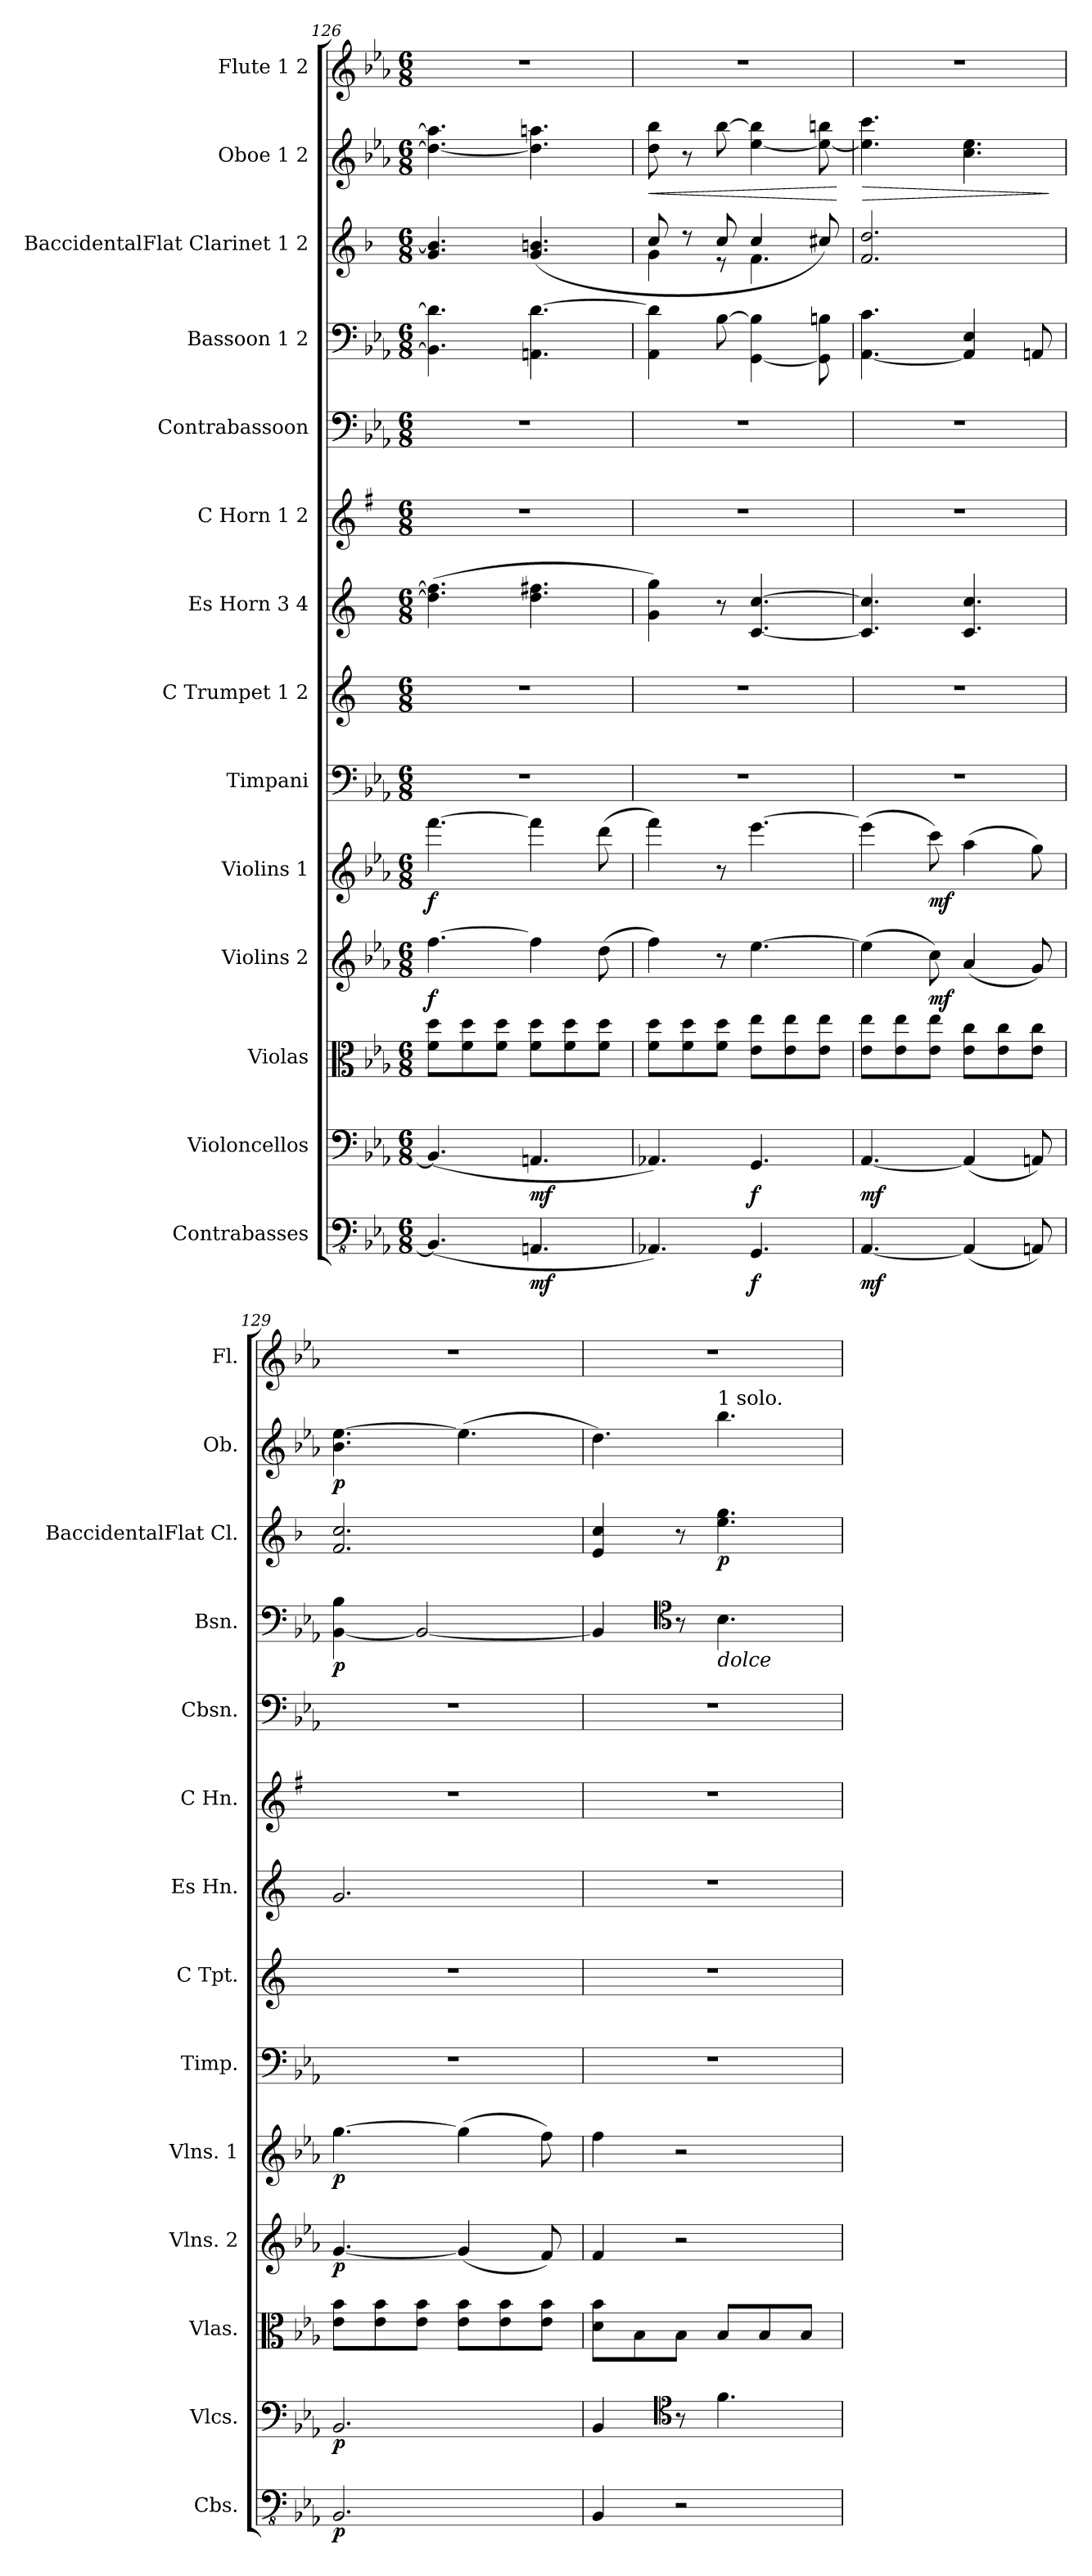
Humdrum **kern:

**kern	**dynam	**kern	**dynam	**kern	**kern	**dynam	**kern	**dynam	**kern	**kern	**kern	**kern	**kern	**kern	**dynam	**kern	**dynam	**kern	**dynam	**kern
*part14	*part14	*part13	*part13	*part12	*part11	*part11	*part10	*part10	*part9	*part8	*part7	*part6	*part5	*part4	*part4	*part3	*part3	*part2	*part2	*part1
*staff14	*staff14	*staff13	*staff13	*staff12	*staff11	*staff11	*staff10	*staff10	*staff9	*staff8	*staff7	*staff6	*staff5	*staff4	*staff4	*staff3	*staff3	*staff2	*staff2	*staff1
*I"Contrabasses	*	*I"Violoncellos	*	*I"Violas	*I"Violins 2	*	*I"Violins 1	*	*I"Timpani	*I"C Trumpet 1 2	*I"Es Horn 3 4	*I"C Horn 1 2	*I"Contrabassoon	*I"Bassoon 1 2	*	*I"BaccidentalFlat Clarinet 1 2	*	*I"Oboe 1 2	*	*I"Flute  1 2
*I'Cbs.	*	*I'Vlcs.	*	*I'Vlas.	*I'Vlns. 2	*	*I'Vlns. 1	*	*I'Timp.	*I'C Tpt.	*I'Es Hn.	*I'C Hn.	*I'Cbsn.	*I'Bsn.	*	*I'BaccidentalFlat Cl.	*	*I'Ob.	*	*I'Fl.
*clefFv4	*	*clefF4	*	*clefC3	*clefG2	*	*clefG2	*	*clefF4	*clefG2	*clefG2	*clefG2	*clefF4	*clefF4	*	*clefG2	*	*clefG2	*	*clefG2
*	*	*	*	*	*	*	*	*	*	*	*ITrd4c7	*ITrd4c7	*ITrd7c12	*	*	*ITrd1c2	*	*	*	*
*k[b-e-a-]	*	*k[b-e-a-]	*	*k[b-e-a-]	*k[b-e-a-]	*	*k[b-e-a-]	*	*k[b-e-a-]	*k[]	*k[b-]	*k[]	*k[b-e-a-]	*k[b-e-a-]	*	*k[b-e-a-]	*	*k[b-e-a-]	*	*k[b-e-a-]
*M6/8	*	*M6/8	*	*M6/8	*M6/8	*	*M6/8	*	*M6/8	*M6/8	*M6/8	*M6/8	*M6/8	*M6/8	*	*M6/8	*	*M6/8	*	*M6/8
=126	=126	=126	=126	=126	=126	=126	=126	=126	=126	=126	=126	=126	=126	=126	=126	=126	=126	=126	=126	=126
!	!	!	!	!	!	!LO:DY:b	!	!LO:DY:b	!	!	!	!	!	!	!	!	!	!	!	!
(4.BBB-/]	.	(4.BB-/]	.	8f\ 8dd\L	[4.ff\	f	[4.fff\	f	2.r	2.r	(4.g\] 4.b-\]	2.r	2.r	4.BB-\] 4.d\]	.	4.f/ 4.a-/]	.	4.dd\_ 4.aa-\]	.	2.r
.	.	.	.	8f\ 8dd\	.	.	.	.	.	.	.	.	.	.	.	.	.	.	.	.
.	.	.	.	8f\ 8dd\J	.	.	.	.	.	.	.	.	.	.	.	.	.	.	.	.
!	!LO:DY:b	!	!LO:DY:b	!	!	!	!	!	!	!	!	!	!	!	!	!	!	!	!	!
4.AAAn/	mf	4.AAn/	mf	8f\ 8dd\L	4ff\]	.	4fff\]	.	.	.	4.g\ 4.bn\	.	.	4.AAn\ [4.d\	.	(4.f/ 4.an/	.	4.dd\] 4.aan\	.	.
.	.	.	.	8f\ 8dd\	.	.	.	.	.	.	.	.	.	.	.	.	.	.	.	.
.	.	.	.	8f\ 8dd\J	(8dd\	.	(8ddd\	.	.	.	.	.	.	.	.	.	.	.	.	.
=127	=127	=127	=127	=127	=127	=127	=127	=127	=127	=127	=127	=127	=127	=127	=127	=127	=127	=127	=127	=127
*	*	*	*	*	*	*	*	*	*	*	*	*	*	*	*	*^	*	*	*	*
!	!	!	!	!	!	!	!	!	!	!	!	!	!	!	!	!	!	!	!	!LO:HP:b	!
4.AAA-X/)	.	4.AA-X/)	.	8f\ 8dd\L	4ff\)	.	4fff\)	.	2.r	2.r	4c\ 4cc\)	2.r	2.r	4AA-\ 4d\]	.	8b-/	4f\	.	8dd\ 8bb-\	<	2.r
.	.	.	.	8f\ 8dd\	.	.	.	.	.	.	.	.	.	.	.	8r	.	.	8r	.	.
.	.	.	.	8f\ 8dd\J	8r	.	8r	.	.	.	8r	.	.	[8B-\	.	8b-/	8r	.	[8bb-\	.	.
!	!LO:DY:b	!	!LO:DY:b	!	!	!	!	!	!	!	!	!	!	!	!	!	!	!	!	!	!
4.GGG/	f	4.GG/	f	8e-\ 8ee-\L	[4.ee-\	.	[4.eee-\	.	.	.	[4.F/ [4.f/	.	.	[4GG\ 4B-\]	.	4b-/	4.e-\	.	[4ee-\ 4bb-\]	.	.
.	.	.	.	8e-\ 8ee-\	.	.	.	.	.	.	.	.	.	.	.	.	.	.	.	.	.
.	.	.	.	8e-\ 8ee-\J	.	.	.	.	.	.	.	.	.	8GG\] 8Bn\	.	8bn/)	.	.	8ee-\_ 8bbn\	.	.
*	*	*	*	*	*	*	*	*	*	*	*	*	*	*	*	*v	*v	*	*	*	*
.	.	.	.	.	.	.	.	.	.	.	.	.	.	.	.	.	.	.	[	.
=128	=128	=128	=128	=128	=128	=128	=128	=128	=128	=128	=128	=128	=128	=128	=128	=128	=128	=128	=128	=128
!	!LO:DY:b	!	!LO:DY:b	!	!	!	!	!	!	!	!	!	!	!	!	!	!	!	!LO:HP:b	!
[4.AAA-/	mf	[4.AA-/	mf	8e-\ 8ee-\L	(4ee-\]	.	(4eee-\]	.	2.r	2.r	4.F/] 4.f/]	2.r	2.r	[4.AA-\ 4.c\	.	2.e-/ 2.cc/	.	4.ee-\] 4.ccc\	>	2.r
.	.	.	.	8e-\ 8ee-\	.	.	.	.	.	.	.	.	.	.	.	.	.	.	.	.
!	!	!	!	!	!	!LO:DY:b	!	!LO:DY:b	!	!	!	!	!	!	!	!	!	!	!	!
.	.	.	.	8e-\ 8ee-\J	8cc\)	mf	8ccc\)	mf	.	.	.	.	.	.	.	.	.	.	.	.
(4AAA-/]	.	(4AA-/]	.	8e-\ 8cc\L	(4a-/	.	(4aa-\	.	.	.	4.F/ 4.f/	.	.	4AA-/] 4E-/	.	.	.	4.cc\ 4.ee-\	.	.
.	.	.	.	8e-\ 8cc\	.	.	.	.	.	.	.	.	.	.	.	.	.	.	.	.
8AAAn/)	.	8AAn/)	.	8e-\ 8cc\J	8g/)	.	8gg\)	.	.	.	.	.	.	8AAn/	.	.	.	.	.	.
.	.	.	.	.	.	.	.	.	.	.	.	.	.	.	.	.	.	.	]	.
!!LO:PB:g=z
=129	=129	=129	=129	=129	=129	=129	=129	=129	=129	=129	=129	=129	=129	=129	=129	=129	=129	=129	=129	=129
!	!LO:DY:b	!	!LO:DY:b	!	!	!LO:DY:b	!	!LO:DY:b	!	!	!	!	!	!	!LO:DY:b	!	!	!	!LO:DY:b	!
2.BBB-/	p	2.BB-/	p	8e-\ 8b-\L	[4.g/	p	[4.gg\	p	2.r	2.r	2.c/	2.r	2.r	[4BB-\ 4B-\	p	2.e-/ 2.b-/	.	4.b-\ [4.ee-\	p	2.r
.	.	.	.	8e-\ 8b-\	.	.	.	.	.	.	.	.	.	.	.	.	.	.	.	.
.	.	.	.	8e-\ 8b-\J	.	.	.	.	.	.	.	.	.	2BB-/_	.	.	.	.	.	.
.	.	.	.	8e-\ 8b-\L	(4g/]	.	(4gg\]	.	.	.	.	.	.	.	.	.	.	(4.ee-\]	.	.
.	.	.	.	8e-\ 8b-\	.	.	.	.	.	.	.	.	.	.	.	.	.	.	.	.
.	.	.	.	8e-\ 8b-\J	8f/)	.	8ff\)	.	.	.	.	.	.	.	.	.	.	.	.	.
=130	=130	=130	=130	=130	=130	=130	=130	=130	=130	=130	=130	=130	=130	=130	=130	=130	=130	=130	=130	=130
4BBB-/	.	4BB-/	.	8d\ 8b-\L	4f/	.	4ff\	.	2.r	2.r	2.r	2.r	2.r	4BB-/]	.	4d/ 4b-/	.	4.dd\)	.	2.r
.	.	.	.	8B-\	.	.	.	.	.	.	.	.	.	.	.	.	.	.	.	.
*	*	*clefC4	*	*	*	*	*	*	*	*	*	*	*	*clefC4	*	*	*	*	*	*
2r	.	8r	.	8B-\J	2r	.	2r	.	.	.	.	.	.	8r	.	8r	.	.	.	.
!	!	!	!	!	!	!	!	!	!	!	!	!	!	!	!	!	!	!LO:TX:a:t=1 solo.	!	!
!	!	!	!	!	!	!	!	!	!	!	!	!	!	!LO:TX:b:i:t=dolce	!	!	!	!	!	!
!	!	!	!	!	!	!	!	!	!	!	!	!	!	!	!	!	!LO:DY:b	!	!	!
.	.	4.f\	.	8B-/L	.	.	.	.	.	.	.	.	.	4.B-\	.	4.dd\ 4.ff\	p	4.bb-\	.	.
.	.	.	.	8B-/	.	.	.	.	.	.	.	.	.	.	.	.	.	.	.	.
.	.	.	.	8B-/J	.	.	.	.	.	.	.	.	.	.	.	.	.	.	.	.
=	=	=	=	=	=	=	=	=	=	=	=	=	=	=	=	=	=	=	=	=
*-	*-	*-	*-	*-	*-	*-	*-	*-	*-	*-	*-	*-	*-	*-	*-	*-	*-	*-	*-	*-
